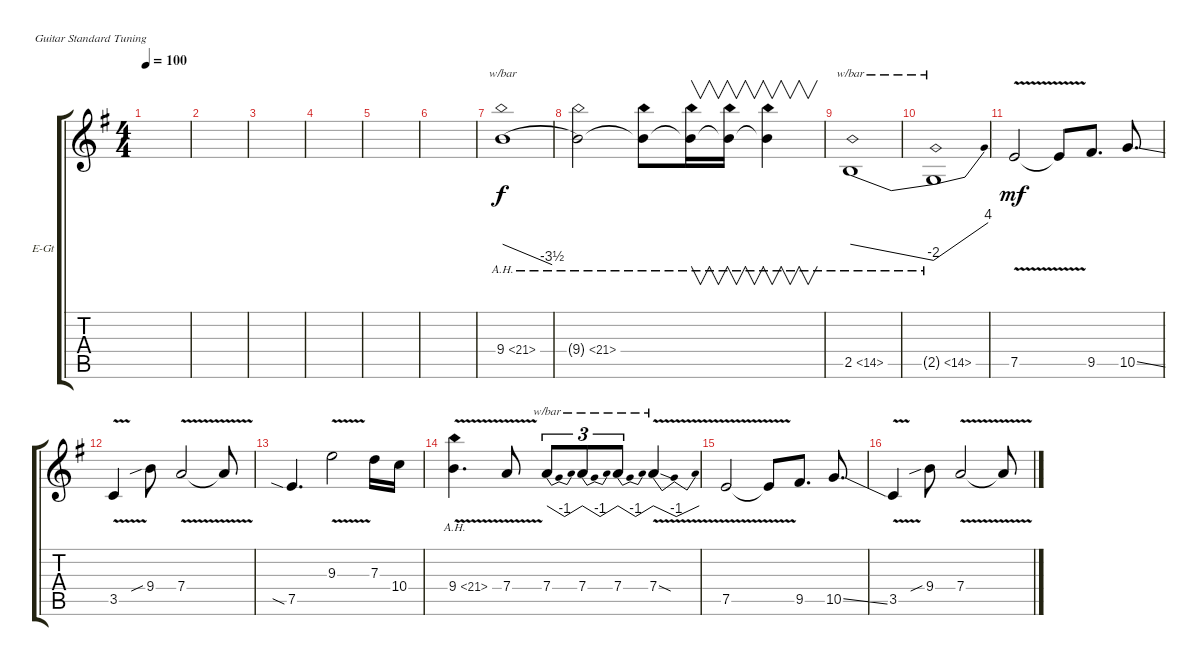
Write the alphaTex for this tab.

\defaultSystemsLayout 4
\bracketExtendMode groupsimilarinstruments
\firstSystemTrackNameOrientation horizontal
\otherSystemsTrackNameOrientation horizontal
\track ("Electric Guitar (Drive)" "E-Gt") {instrument overdrivenguitar}
\staff {score tabs}
\tuning (E4 B3 G3 D3 A2 E2)
\ts (4 4)
\tempo 100
\clef g2
\ks eminor
|
|
|
|
|
|
9.4{ah 12}.1{tbe (dive default 30.599999999999998 0 60 -14)} |
9.4{ah 12 t}.2 9.4{ah 12 t}.8 9.4{ah 12 t}.16{v} 9.4{ah 12 t}.16{v} 9.4{ah 12 t}.4{v} |
2.5{ah 12}.1{tbe (dive default 0 0 59.4 -8)} |
2.5{ah 12 t}.1{tbe (dive default 0 -8 59.4 16)} |
7.5{v}.2{dy mf} 7.5{t}.8 9.5.8{d} 10.5{ss}.8{d} |
3.5{v}.4 9.4{sib}.8 7.4{v}.2 7.4{v t}.8 |
7.5{sia}.4{d} 9.3{v}.2 7.3.16 10.4.16 |
9.4{ah 12 v}.4{d} 7.4{v}.8 7.4.8{tu (3 2) tbe (dip default 0 0 29.4 -4 31.2 -4 59.4 0)} 7.4.8{tu (3 2) tbe (dip default 0 0 29.4 -4 59.4 0)} 7.4.8{tu (3 2) tbe (dip default 0 0 29.4 -4 59.4 0)} 7.4{v sod}.4{tbe (dip default 0 0 15 -4 30 0)} |
7.5{v}.2 7.5{t}.8 9.5.8{d} 10.5{ss}.8{d} |
3.5{v}.4 9.4{sib}.8 7.4{v}.2 7.4{v t}.8
